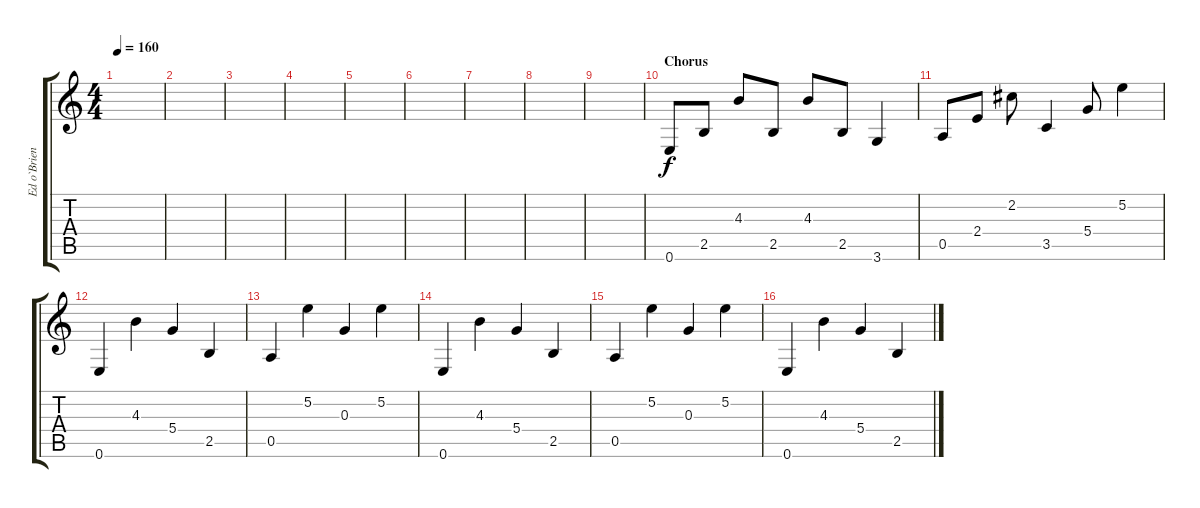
\track ("Ed o`Brien " "Ed o`Brien") {instrument electricguitarclean}
\staff {score tabs}
\tuning (E4 B3 G3 D3 A2 E2) {hide}
\ts (4 4)
\tempo 160
\clef g2
\ks c
|
|
|
|
|
|
|
|
|
\section ("" "Chorus")
0.6.8 2.5.8 4.3.8 2.5.8 4.3.8 2.5.8 3.6.4 |
0.5.8 2.4.8 2.2.8 3.5.4 5.4.8 5.2.4 |
0.6.4 4.3.4 5.4.4 2.5.4 |
0.5.4 5.2.4 0.3.4 5.2.4 |
0.6.4 4.3.4 5.4.4 2.5.4 |
0.5.4 5.2.4 0.3.4 5.2.4 |
0.6.4 4.3.4 5.4.4 2.5.4
